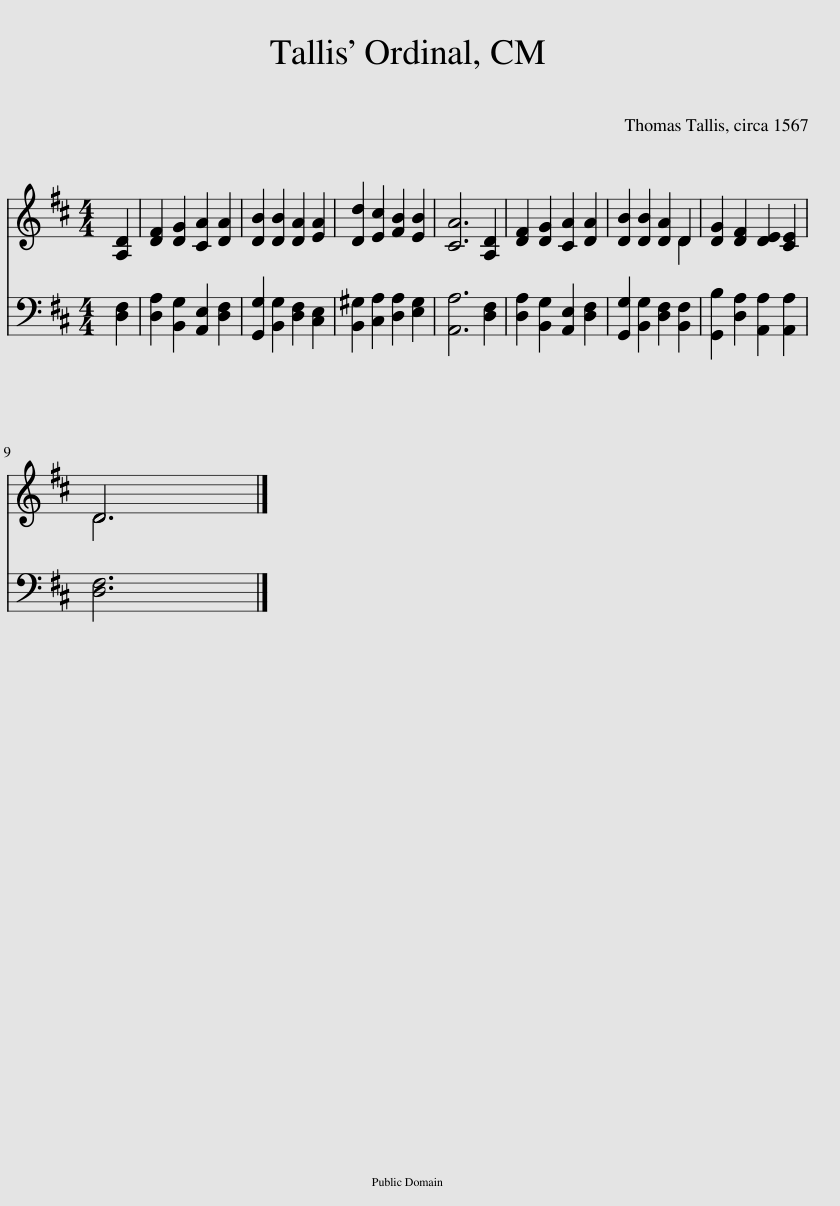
X:1
%%score ( 1 2 ) 3
L:1/8
M:4/4
I:linebreak $
K:D
V:1 treble
V:2 treble
V:3 bass
V:1
 [A,D]2 | [DF]2 [DG]2 [CA]2 [DA]2 | [DB]2 [DB]2 [DA]2 [EA]2 | [Dd]2 [Ec]2 [FB]2 [EB]2 | [CA]6 [A,D]2 | %5
 [DF]2 [DG]2 [CA]2 [DA]2 | [DB]2 [DB]2 [DA]2 D2 | [DG]2 [DF]2 [DE]2 [CE]2 |$ D6 |] %9
V:2
 x2 | x8 | x8 | x8 | x8 | %5
 x8 | x6 D2 | x8 |$ D6 |] %9
V:3
 [D,F,]2 | [D,A,]2 [B,,G,]2 [A,,E,]2 [D,F,]2 | [G,,G,]2 [B,,G,]2 [D,F,]2 [C,E,]2 | [B,,^G,]2 [C,A,]2 [D,A,]2 [E,G,]2 | [A,,A,]6 [D,F,]2 | %5
 [D,A,]2 [B,,G,]2 [A,,E,]2 [D,F,]2 | [G,,G,]2 [B,,G,]2 [D,F,]2 [B,,F,]2 | [G,,B,]2 [D,A,]2 [A,,A,]2 [A,,A,]2 |$ [D,F,]6 |] %9
